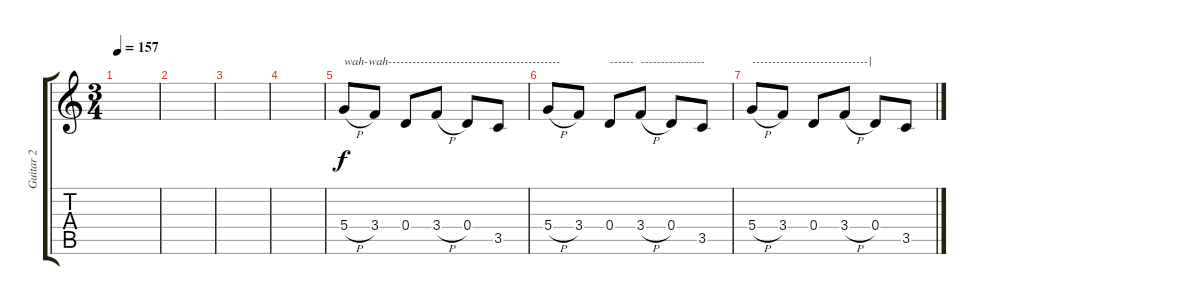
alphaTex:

\track ("Guitar 2" "Guitar 2") {instrument distortionguitar}
\staff {score tabs}
\tuning (E4 B3 G3 D3 A2 D2) {hide}
\ts (3 4)
\tempo 157
\clef g2
\ks c
|
|
|
|
5.4{h}.8{txt "wah-wah-------------------------------------------" balance 16} 3.4.8 0.4.8 3.4{h}.8 0.4.8 3.5.8 |
5.4{h}.8{balance 0} 3.4.8 0.4.8{txt "------"} 3.4{h}.8{txt "----------------"} 0.4.8 3.5.8 |
5.4{h}.8{txt "-----------------------------|" balance 16} 3.4.8 0.4.8 3.4{h}.8 0.4.8 3.5.8
